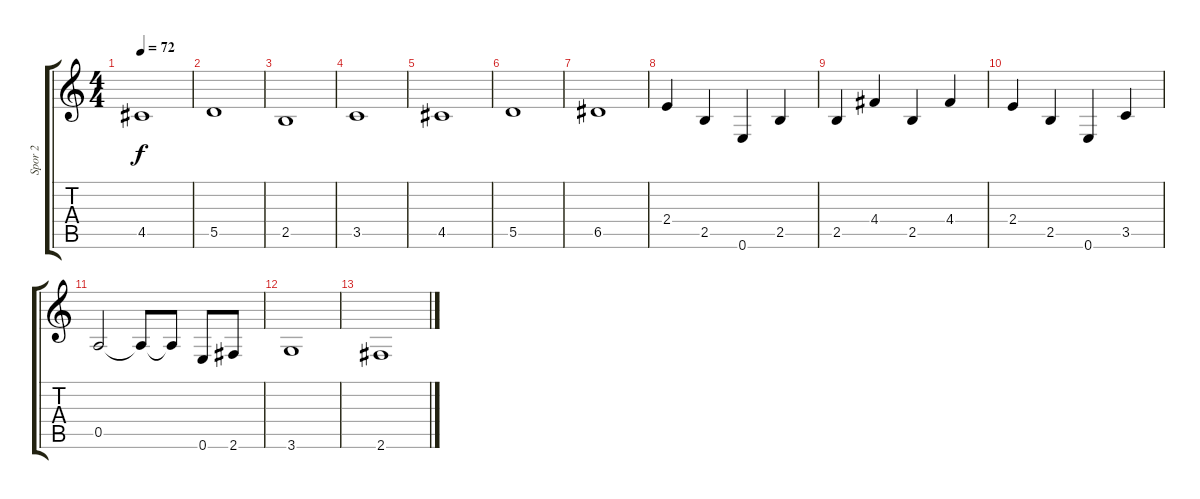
\track ("Spor 2" "Spor 2") {instrument electricbassfinger}
\staff {score tabs}
\tuning (E4 B3 G3 D3 A2 E2) {hide}
\ts (4 4)
\tempo 72
\clef g2
\ks c
4.5.1{dy f} |
5.5.1 |
2.5.1 |
3.5.1 |
4.5.1 |
5.5.1 |
6.5.1 |
2.4.4 2.5.4 0.6.4 2.5.4 |
2.5.4 4.4.4 2.5.4 4.4.4 |
2.4.4 2.5.4 0.6.4 3.5.4 |
0.5.2 0.5{t}.8 0.5{t}.8 0.6.8 2.6.8 |
3.6.1 |
2.6.1
